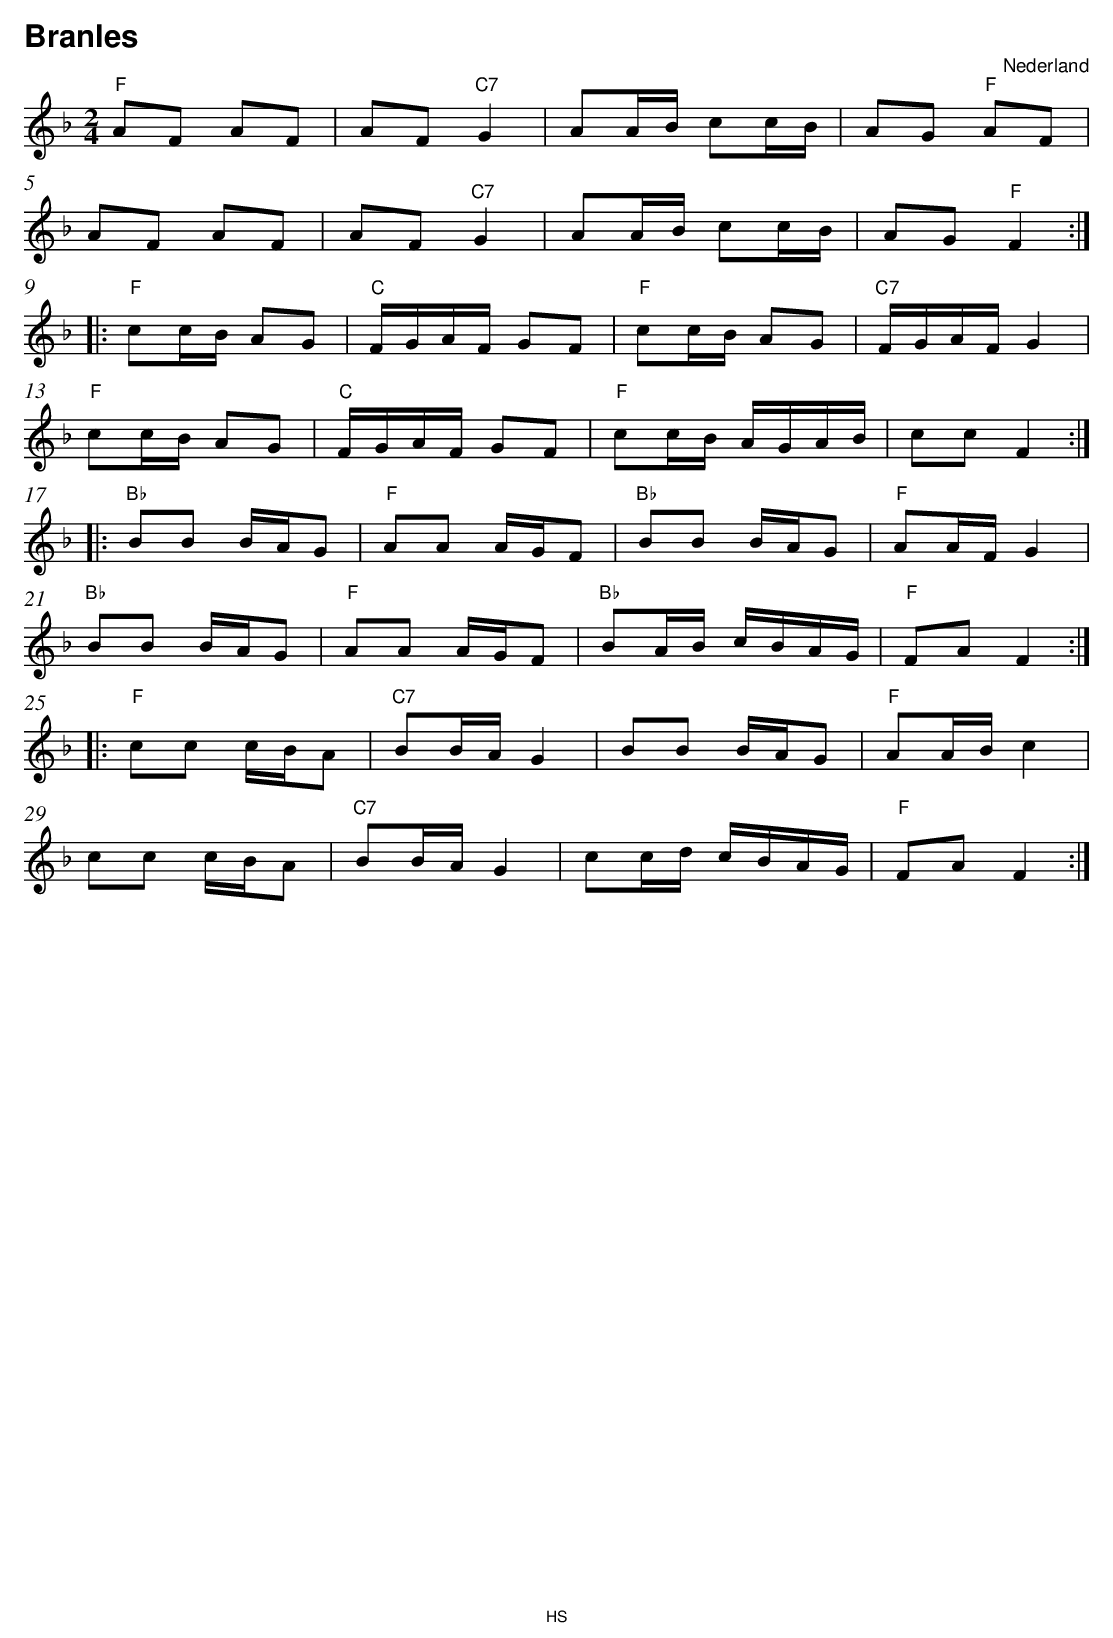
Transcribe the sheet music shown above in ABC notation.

X:1
T:Branles
O:Nederland
M:2/4
L:1/8
Q:1/4=120
K:F
V:1
"F" AF AF |AF "C7" G2 |AA/B/ cc/B/ |AG "F" AF |
AF AF |AF "C7" G2 |AA/B/ cc/B/ |AG "F" F2 :| |:
"F" cc/B/ AG |"C" F/G/A/F/ GF |"F" cc/B/ AG |"C7" F/G/A/F/ G2 |
"F" cc/B/ AG |"C" F/G/A/F/ GF |"F" cc/B/ A/G/A/B/ |cc F2 :| |:
"Bb" BB B/A/G |"F" AA A/G/F |"Bb" BB B/A/G |"F" AA/F/ G2 |
"Bb" BB B/A/G |"F" AA A/G/F |"Bb" BA/B/ c/B/A/G/ |"F" FA F2 :| |:
"F" cc c/B/A |"C7" BB/A/ G2 |BB B/A/G |"F" AA/B/ c2 |
cc c/B/A |"C7" BB/A/ G2 |cc/d/ c/B/A/G/ |"F" FA F2 :|
